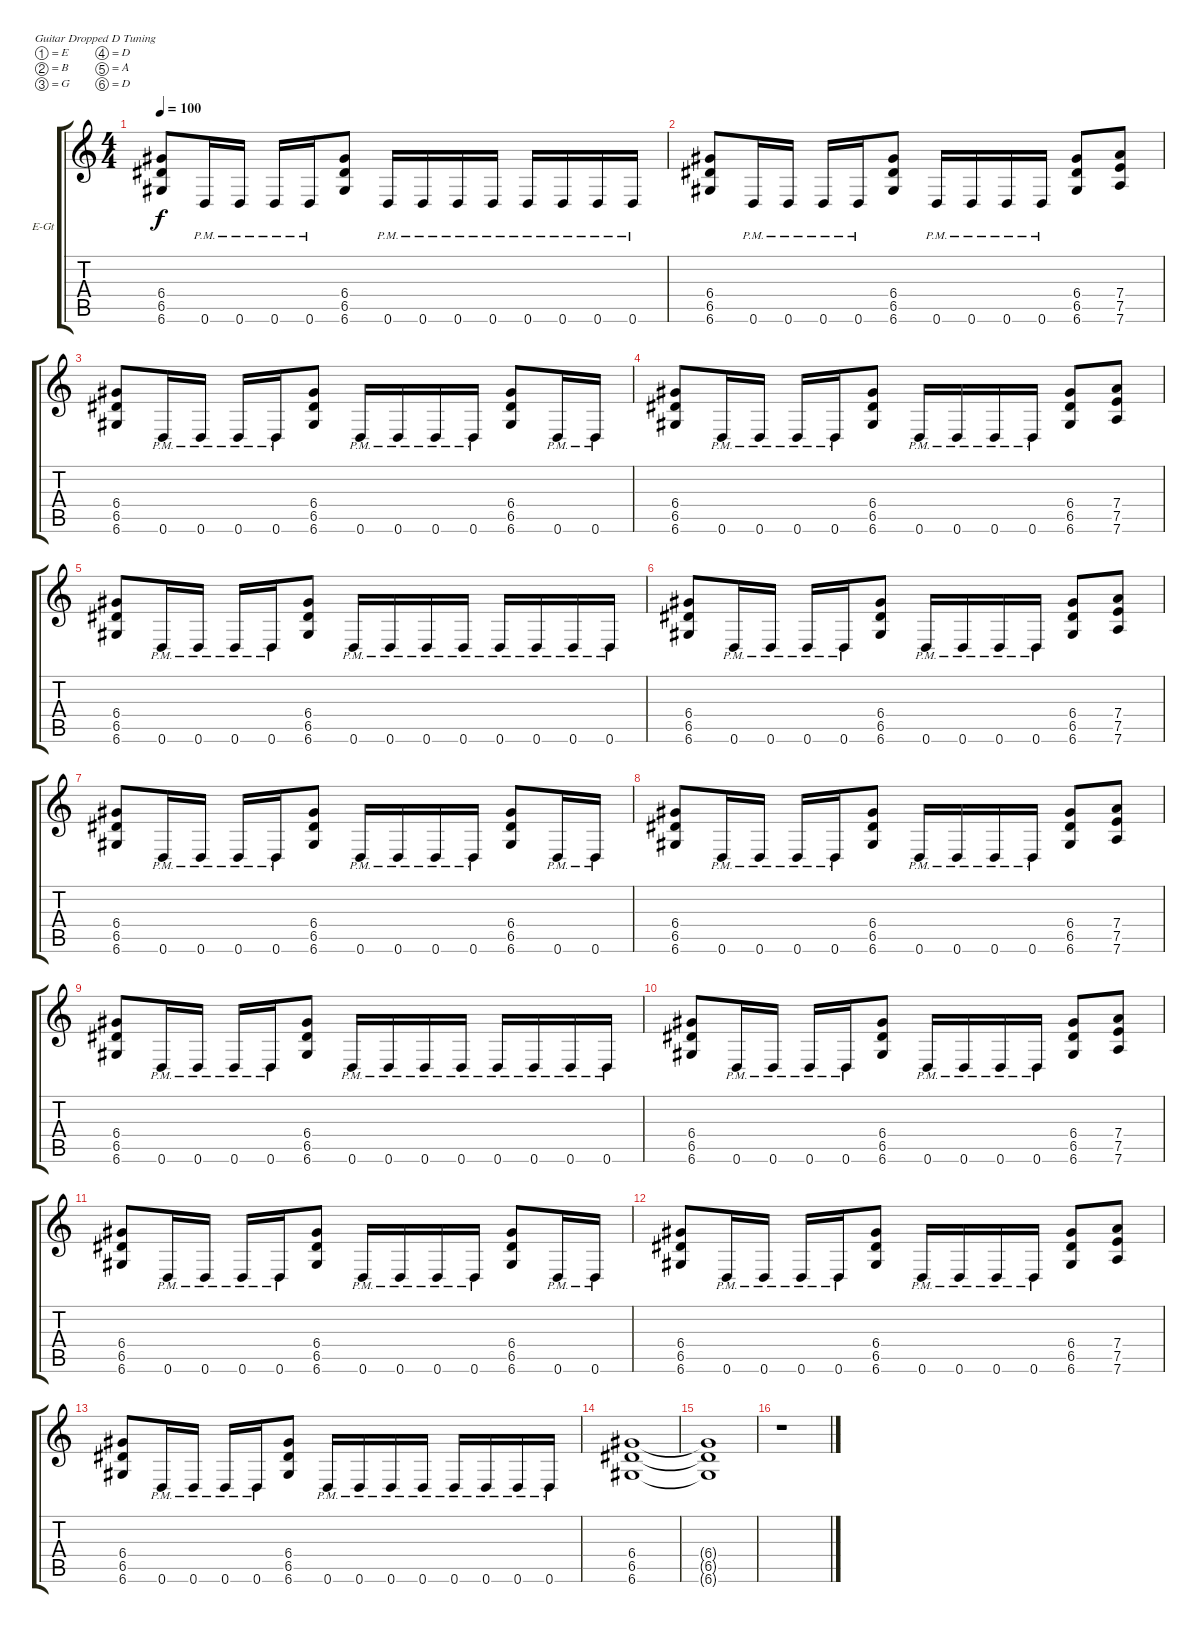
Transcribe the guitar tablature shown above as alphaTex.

\bracketExtendMode groupsimilarinstruments
\firstSystemTrackNameOrientation horizontal
\otherSystemsTrackNameOrientation horizontal
\track ("Overdriven-guitar (Richard)" "E-Gt") {instrument overdrivenguitar}
\staff {score tabs}
\tuning (E4 B3 G3 D3 A2 D2)
\ts (4 4)
\tempo 100
\clef g2
\ks c
(6.4 6.5 6.6).8{dy f} 0.6{pm}.16 0.6{pm}.16 0.6{pm}.16 0.6{pm}.16 (6.4 6.5 6.6).8 0.6{pm}.16 0.6{pm}.16 0.6{pm}.16 0.6{pm}.16 0.6{pm}.16 0.6{pm}.16 0.6{pm}.16 0.6{pm}.16 |
(6.4 6.5 6.6).8 0.6{pm}.16 0.6{pm}.16 0.6{pm}.16 0.6{pm}.16 (6.4 6.5 6.6).8 0.6{pm}.16 0.6{pm}.16 0.6{pm}.16 0.6{pm}.16 (6.4 6.5 6.6).8 (7.4 7.5 7.6).8 |
(6.4 6.5 6.6).8 0.6{pm}.16 0.6{pm}.16 0.6{pm}.16 0.6{pm}.16 (6.4 6.5 6.6).8 0.6{pm}.16 0.6{pm}.16 0.6{pm}.16 0.6{pm}.16 (6.4 6.5 6.6).8 0.6{pm}.16 0.6{pm}.16 |
(6.4 6.5 6.6).8 0.6{pm}.16 0.6{pm}.16 0.6{pm}.16 0.6{pm}.16 (6.4 6.5 6.6).8 0.6{pm}.16 0.6{pm}.16 0.6{pm}.16 0.6{pm}.16 (6.4 6.5 6.6).8 (7.4 7.5 7.6).8 |
(6.4 6.5 6.6).8 0.6{pm}.16 0.6{pm}.16 0.6{pm}.16 0.6{pm}.16 (6.4 6.5 6.6).8 0.6{pm}.16 0.6{pm}.16 0.6{pm}.16 0.6{pm}.16 0.6{pm}.16 0.6{pm}.16 0.6{pm}.16 0.6{pm}.16 |
(6.4 6.5 6.6).8 0.6{pm}.16 0.6{pm}.16 0.6{pm}.16 0.6{pm}.16 (6.4 6.5 6.6).8 0.6{pm}.16 0.6{pm}.16 0.6{pm}.16 0.6{pm}.16 (6.4 6.5 6.6).8 (7.4 7.5 7.6).8 |
(6.4 6.5 6.6).8 0.6{pm}.16 0.6{pm}.16 0.6{pm}.16 0.6{pm}.16 (6.4 6.5 6.6).8 0.6{pm}.16 0.6{pm}.16 0.6{pm}.16 0.6{pm}.16 (6.4 6.5 6.6).8 0.6{pm}.16 0.6{pm}.16 |
(6.4 6.5 6.6).8 0.6{pm}.16 0.6{pm}.16 0.6{pm}.16 0.6{pm}.16 (6.4 6.5 6.6).8 0.6{pm}.16 0.6{pm}.16 0.6{pm}.16 0.6{pm}.16 (6.4 6.5 6.6).8 (7.4 7.5 7.6).8 |
(6.4 6.5 6.6).8 0.6{pm}.16 0.6{pm}.16 0.6{pm}.16 0.6{pm}.16 (6.4 6.5 6.6).8 0.6{pm}.16 0.6{pm}.16 0.6{pm}.16 0.6{pm}.16 0.6{pm}.16 0.6{pm}.16 0.6{pm}.16 0.6{pm}.16 |
(6.4 6.5 6.6).8 0.6{pm}.16 0.6{pm}.16 0.6{pm}.16 0.6{pm}.16 (6.4 6.5 6.6).8 0.6{pm}.16 0.6{pm}.16 0.6{pm}.16 0.6{pm}.16 (6.4 6.5 6.6).8 (7.4 7.5 7.6).8 |
(6.4 6.5 6.6).8 0.6{pm}.16 0.6{pm}.16 0.6{pm}.16 0.6{pm}.16 (6.4 6.5 6.6).8 0.6{pm}.16 0.6{pm}.16 0.6{pm}.16 0.6{pm}.16 (6.4 6.5 6.6).8 0.6{pm}.16 0.6{pm}.16 |
(6.4 6.5 6.6).8 0.6{pm}.16 0.6{pm}.16 0.6{pm}.16 0.6{pm}.16 (6.4 6.5 6.6).8 0.6{pm}.16 0.6{pm}.16 0.6{pm}.16 0.6{pm}.16 (6.4 6.5 6.6).8 (7.4 7.5 7.6).8 |
(6.4 6.5 6.6).8 0.6{pm}.16 0.6{pm}.16 0.6{pm}.16 0.6{pm}.16 (6.4 6.5 6.6).8 0.6{pm}.16 0.6{pm}.16 0.6{pm}.16 0.6{pm}.16 0.6{pm}.16 0.6{pm}.16 0.6{pm}.16 0.6{pm}.16 |
(6.4 6.5 6.6).1 |
(6.4{t} 6.5{t} 6.6{t}).1 |
r.1
